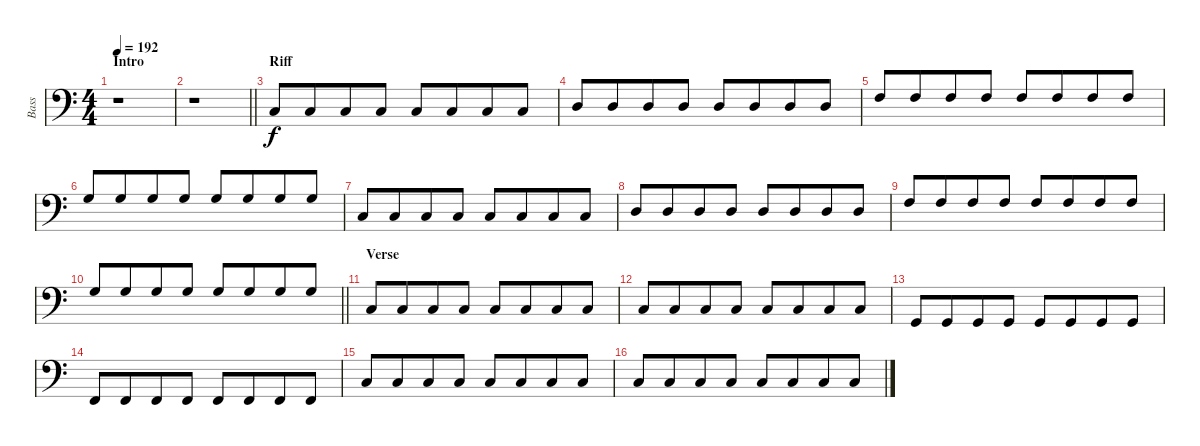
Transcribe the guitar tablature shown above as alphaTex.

\track ("Bass" "Bass") {instrument electricbasspick}
\staff {score}
\tuning (G2 D2 A1 E1) {hide}
\ts (4 4)
\section ("" "Intro")
\tempo 192
\clef f4
\ks c
r.1{dy f instrument electricbasspick} |
\barLineRight lightlight
r.1 |
\section ("" "Riff")
3.3.8{beam Up} 3.3.8{beam Up beam merge} 3.3.8{beam Up} 3.3.8{beam Up} 3.3.8{beam Up} 3.3.8{beam Up beam merge} 3.3.8{beam Up} 3.3.8{beam Up} |
5.3.8{beam Up} 5.3.8{beam Up beam merge} 5.3.8{beam Up} 5.3.8{beam Up} 5.3.8{beam Up} 5.3.8{beam Up beam merge} 5.3.8{beam Up} 5.3.8{beam Up} |
8.3.8{beam Up} 8.3.8{beam Up beam merge} 8.3.8{beam Up} 8.3.8{beam Up} 8.3.8{beam Up} 8.3.8{beam Up beam merge} 8.3.8{beam Up} 8.3.8{beam Up} |
10.3.8{beam Up} 10.3.8{beam Up beam merge} 10.3.8{beam Up} 10.3.8{beam Up} 10.3.8{beam Up} 10.3.8{beam Up beam merge} 10.3.8{beam Up} 10.3.8{beam Up} |
3.3.8{beam Up} 3.3.8{beam Up beam merge} 3.3.8{beam Up} 3.3.8{beam Up} 3.3.8{beam Up} 3.3.8{beam Up beam merge} 3.3.8{beam Up} 3.3.8{beam Up} |
5.3.8{beam Up} 5.3.8{beam Up beam merge} 5.3.8{beam Up} 5.3.8{beam Up} 5.3.8{beam Up} 5.3.8{beam Up beam merge} 5.3.8{beam Up} 5.3.8{beam Up} |
8.3.8{beam Up} 8.3.8{beam Up beam merge} 8.3.8{beam Up} 8.3.8{beam Up} 8.3.8{beam Up} 8.3.8{beam Up beam merge} 8.3.8{beam Up} 8.3.8{beam Up} |
\barLineRight lightlight
10.3.8{beam Up} 10.3.8{beam Up beam merge} 10.3.8{beam Up} 10.3.8{beam Up} 10.3.8{beam Up} 10.3.8{beam Up beam merge} 10.3.8{beam Up} 10.3.8{beam Up} |
\section ("" "Verse")
3.3.8 3.3.8{beam merge} 3.3.8 3.3.8 3.3.8 3.3.8{beam merge} 3.3.8 3.3.8 |
3.3.8 3.3.8{beam merge} 3.3.8 3.3.8 3.3.8 3.3.8{beam merge} 3.3.8 3.3.8 |
3.4.8 3.4.8{beam merge} 3.4.8 3.4.8 3.4.8 3.4.8{beam merge} 3.4.8 3.4.8 |
1.4.8 1.4.8{beam merge} 1.4.8 1.4.8 1.4.8 1.4.8{beam merge} 1.4.8 1.4.8 |
3.3.8 3.3.8{beam merge} 3.3.8 3.3.8 3.3.8 3.3.8{beam merge} 3.3.8 3.3.8 |
3.3.8 3.3.8{beam merge} 3.3.8 3.3.8 3.3.8 3.3.8{beam merge} 3.3.8 3.3.8
